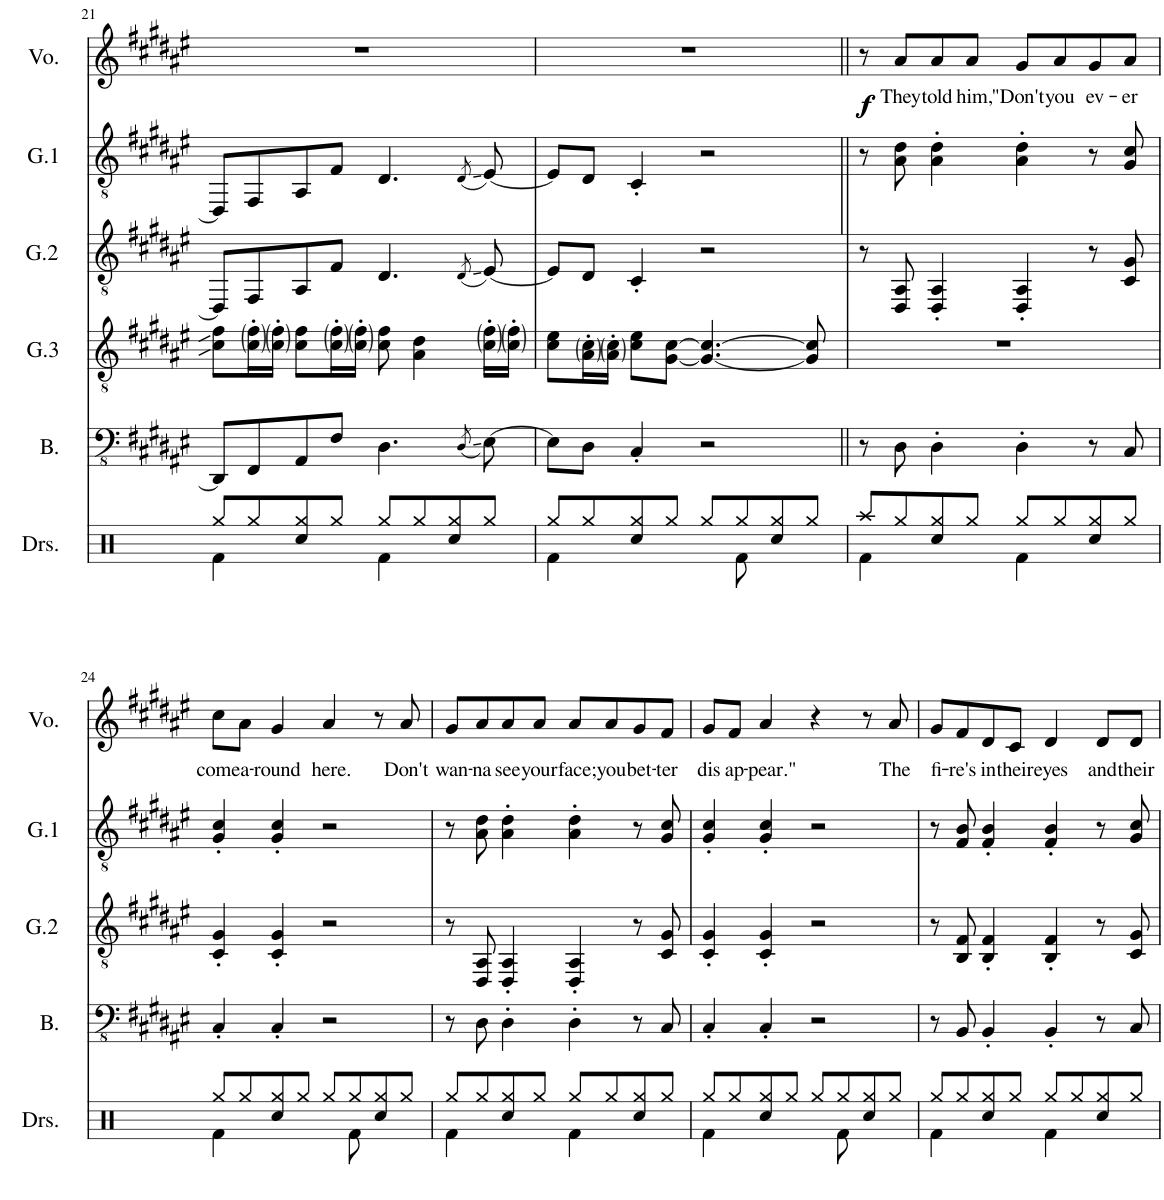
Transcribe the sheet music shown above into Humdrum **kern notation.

**kern	**kern	**kern	**kern	**kern	**text	**dynam
*part5	*part4	*part3	*part2	*part1	*part1	*part1
*staff5	*staff4	*staff3	*staff2	*staff1	*staff1	*staff1
*I"Bass	*I"Guitar 3	*I"Guitar 2	*I"Guitar 1	*I"Voice	*	*
*I'B.	*I'G.3	*I'G.2	*I'G.1	*I'Vo.	*	*
!!LO:PB:g=z
*clefFv4	*clefGv2	*clefGv2	*clefGv2	*clefG2	*	*
*k[f#c#g#d#a#e#]	*k[f#c#g#d#a#e#]	*k[f#c#g#d#a#e#]	*k[f#c#g#d#a#e#]	*k[f#c#g#d#a#e#]	*	*
*M4/4	*M4/4	*M4/4	*M4/4	*M4/4	*	*
=21	=21	=21	=21	=21	=21	=21
8DDD#/L]	8c#\ 8f#\L	8DD#/L]	8DD#/L]	1r	.	.
8FFF#/	16c#\' 16f#\'L	8FF#/	8FF#/	.	.	.
.	16c#\' 16f#\'JJ	.	.	.	.	.
8AAA#/	8c#\ 8f#\L	8AA#/	8AA#/	.	.	.
8FF#/J	16c#\' 16f#\'L	8F#/J	8F#/J	.	.	.
.	16c#\' 16f#\'JJ	.	.	.	.	.
4.DD#\	8c#\ 8f#\	4.D#/	4.D#/	.	.	.
.	4A#\ 4d#\	.	.	.	.	.
(8qDD#/	.	(8qD#/	(8qD#/	.	.	.
[8EE#\)	16c#\' 16f#\'LL	[8E#/)	[8E#/)	.	.	.
.	16c#\' 16f#\'JJ	.	.	.	.	.
=22	=22	=22	=22	=22	=22	=22
8EE#\L]	8c#\ 8e#\L	8E#/L]	8E#/L]	1r	.	.
8DD#\J	16A#\' 16c#\'L	8D#/J	8D#/J	.	.	.
.	16A#\' 16c#\'JJ	.	.	.	.	.
4CC#'/	8c#\ 8e#\L	4C#'/	4C#'/	.	.	.
.	[8G#\ [8c#\J	.	.	.	.	.
2r	4.G#/_ 4.c#/_	2r	2r	.	.	.
.	8G#/] 8c#/]	.	.	.	.	.
=23||	=23||	=23||	=23||	=23||	=23||	=23||
!	!	!	!	!	!	!LO:DY:b
!	!	!	!	!	!	!LO:DY:n=1:b
8r	1r	8r	8r	8r	.	f f
!	!	!	!	!	!LO:LY:b	!
8DD#\	.	8DD#/ 8AA#/	8A#\ 8d#\	8a#/L	They	.
!	!	!	!	!	!LO:LY:b	!
4DD#'\	.	4DD#/' 4AA#/'	4A#\' 4d#\'	8a#/	told	.
!	!	!	!	!	!LO:LY:b	!
.	.	.	.	8a#/J	him,	.
!	!	!	!	!	!LO:LY:b	!
4DD#'\	.	4DD#/' 4AA#/'	4A#\' 4d#\'	8g#/L	"Don't	.
!	!	!	!	!	!LO:LY:b	!
.	.	.	.	8a#/	you	.
!	!	!	!	!	!LO:LY:b	!
8r	.	8r	8r	8g#/	ev-	.
!	!	!	!	!	!LO:LY:b	!
8CC#/	.	8C#/ 8G#/	8G#/ 8c#/	8a#/J	-er	.
!!LO:LB:g=z
=24	=24	=24	=24	=24	=24	=24
!	!	!	!	!	!LO:LY:b	!
4CC#'/	1r	4C#/' 4G#/'	4G#/' 4c#/'	8cc#\L	come	.
!	!	!	!	!	!LO:LY:b	!
.	.	.	.	8a#\J	a-	.
!	!	!	!	!	!LO:LY:b	!
4CC#'/	.	4C#/' 4G#/'	4G#/' 4c#/'	4g#/	-round	.
!	!	!	!	!	!LO:LY:b	!
2r	.	2r	2r	4a#/	here.	.
.	.	.	.	8r	.	.
!	!	!	!	!	!LO:LY:b	!
.	.	.	.	8a#/	Don't	.
=25	=25	=25	=25	=25	=25	=25
!	!	!	!	!	!LO:LY:b	!
8r	1r	8r	8r	8g#/L	wan-	.
!	!	!	!	!	!LO:LY:b	!
8DD#\	.	8DD#/ 8AA#/	8A#\ 8d#\	8a#/	-na	.
!	!	!	!	!	!LO:LY:b	!
4DD#'\	.	4DD#/' 4AA#/'	4A#\' 4d#\'	8a#/	see	.
!	!	!	!	!	!LO:LY:b	!
.	.	.	.	8a#/J	your	.
!	!	!	!	!	!LO:LY:b	!
4DD#'\	.	4DD#/' 4AA#/'	4A#\' 4d#\'	8a#/L	face;	.
!	!	!	!	!	!LO:LY:b	!
.	.	.	.	8a#/	you	.
!	!	!	!	!	!LO:LY:b	!
8r	.	8r	8r	8g#/	bet-	.
!	!	!	!	!	!LO:LY:b	!
8CC#/	.	8C#/ 8G#/	8G#/ 8c#/	8f#/J	-ter	.
=26	=26	=26	=26	=26	=26	=26
!	!	!	!	!	!LO:LY:b	!
4CC#'/	1r	4C#/' 4G#/'	4G#/' 4c#/'	8g#/L	dis	.
!	!	!	!	!	!LO:LY:b	!
.	.	.	.	8f#/J	ap-	.
!	!	!	!	!	!LO:LY:b	!
4CC#'/	.	4C#/' 4G#/'	4G#/' 4c#/'	4a#/	-pear."	.
2r	.	2r	2r	4r	.	.
.	.	.	.	8r	.	.
!	!	!	!	!	!LO:LY:b	!
.	.	.	.	8a#/	The	.
=27	=27	=27	=27	=27	=27	=27
!	!	!	!	!	!LO:LY:b	!
8r	1r	8r	8r	8g#/L	fi-	.
!	!	!	!	!	!LO:LY:b	!
8BBB/	.	8BB/ 8F#/	8F#/ 8B/	8f#/	-re's	.
!	!	!	!	!	!LO:LY:b	!
4BBB'/	.	4BB/' 4F#/'	4F#/' 4B/'	8d#/	in	.
!	!	!	!	!	!LO:LY:b	!
.	.	.	.	8c#/J	their	.
!	!	!	!	!	!LO:LY:b	!
4BBB'/	.	4BB/' 4F#/'	4F#/' 4B/'	4d#/	eyes	.
!	!	!	!	!	!LO:LY:b	!
8r	.	8r	8r	8d#/L	and	.
!	!	!	!	!	!LO:LY:b	!
8CC#/	.	8C#/ 8G#/	8G#/ 8c#/	8d#/J	their	.
=	=	=	=	=	=	=
*-	*-	*-	*-	*-	*-	*-
